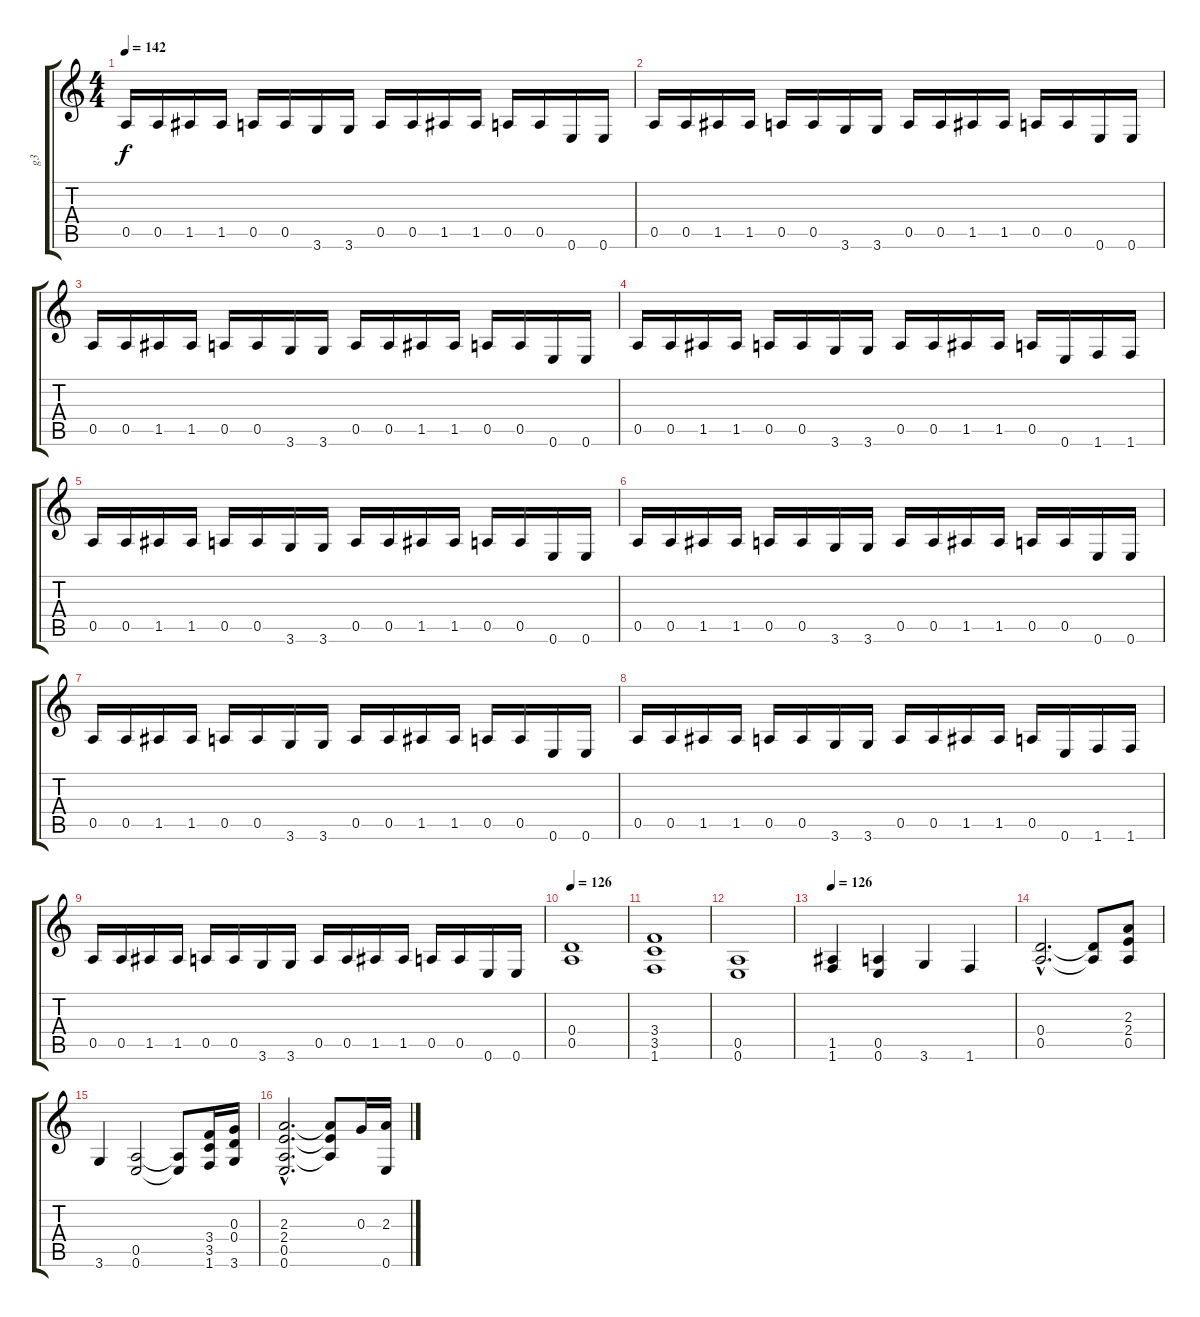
\track ("g3" "g3") {instrument overdrivenguitar}
\staff {score tabs}
\tuning (E4 B3 G3 D3 A2 E2) {hide}
\ts (4 4)
\tempo 142
\clef g2
\ks c
0.5.16{dy f} 0.5.16 1.5.16 1.5.16 0.5.16 0.5.16 3.6.16 3.6.16 0.5.16 0.5.16 1.5.16 1.5.16 0.5.16 0.5.16 0.6.16 0.6.16 |
0.5.16 0.5.16 1.5.16 1.5.16 0.5.16 0.5.16 3.6.16 3.6.16 0.5.16 0.5.16 1.5.16 1.5.16 0.5.16 0.5.16 0.6.16 0.6.16 |
0.5.16 0.5.16 1.5.16 1.5.16 0.5.16 0.5.16 3.6.16 3.6.16 0.5.16 0.5.16 1.5.16 1.5.16 0.5.16 0.5.16 0.6.16 0.6.16 |
0.5.16 0.5.16 1.5.16 1.5.16 0.5.16 0.5.16 3.6.16 3.6.16 0.5.16 0.5.16 1.5.16 1.5.16 0.5.16 0.6.16 1.6.16 1.6.16 |
0.5.16 0.5.16 1.5.16 1.5.16 0.5.16 0.5.16 3.6.16 3.6.16 0.5.16 0.5.16 1.5.16 1.5.16 0.5.16 0.5.16 0.6.16 0.6.16 |
0.5.16 0.5.16 1.5.16 1.5.16 0.5.16 0.5.16 3.6.16 3.6.16 0.5.16 0.5.16 1.5.16 1.5.16 0.5.16 0.5.16 0.6.16 0.6.16 |
0.5.16 0.5.16 1.5.16 1.5.16 0.5.16 0.5.16 3.6.16 3.6.16 0.5.16 0.5.16 1.5.16 1.5.16 0.5.16 0.5.16 0.6.16 0.6.16 |
0.5.16 0.5.16 1.5.16 1.5.16 0.5.16 0.5.16 3.6.16 3.6.16 0.5.16 0.5.16 1.5.16 1.5.16 0.5.16 0.6.16 1.6.16 1.6.16 |
0.5.16 0.5.16 1.5.16 1.5.16 0.5.16 0.5.16 3.6.16 3.6.16 0.5.16 0.5.16 1.5.16 1.5.16 0.5.16 0.5.16 0.6.16 0.6.16 |
\tempo 126
(0.4 0.5).1 |
(3.4 3.5 1.6).1 |
(0.5 0.6).1 |
\tempo 126
(1.5 1.6).4 (0.5 0.6).4 3.6.4 1.6.4 |
(0.4{hac} 0.5{hac}).2{d} (0.4{t} 0.5{t}).8 (2.3 2.4 0.5).8 |
3.6.4 (0.5 0.6).2 (0.5{t} 0.6{t}).8 (3.4 3.5 1.6).16 (0.3 0.4 3.6).16 |
(2.3{hac} 2.4{hac} 0.5{hac} 0.6).2{d} (2.3{t} 2.4{t} 0.5{t}).8 0.3.16 (2.3 0.6).16
